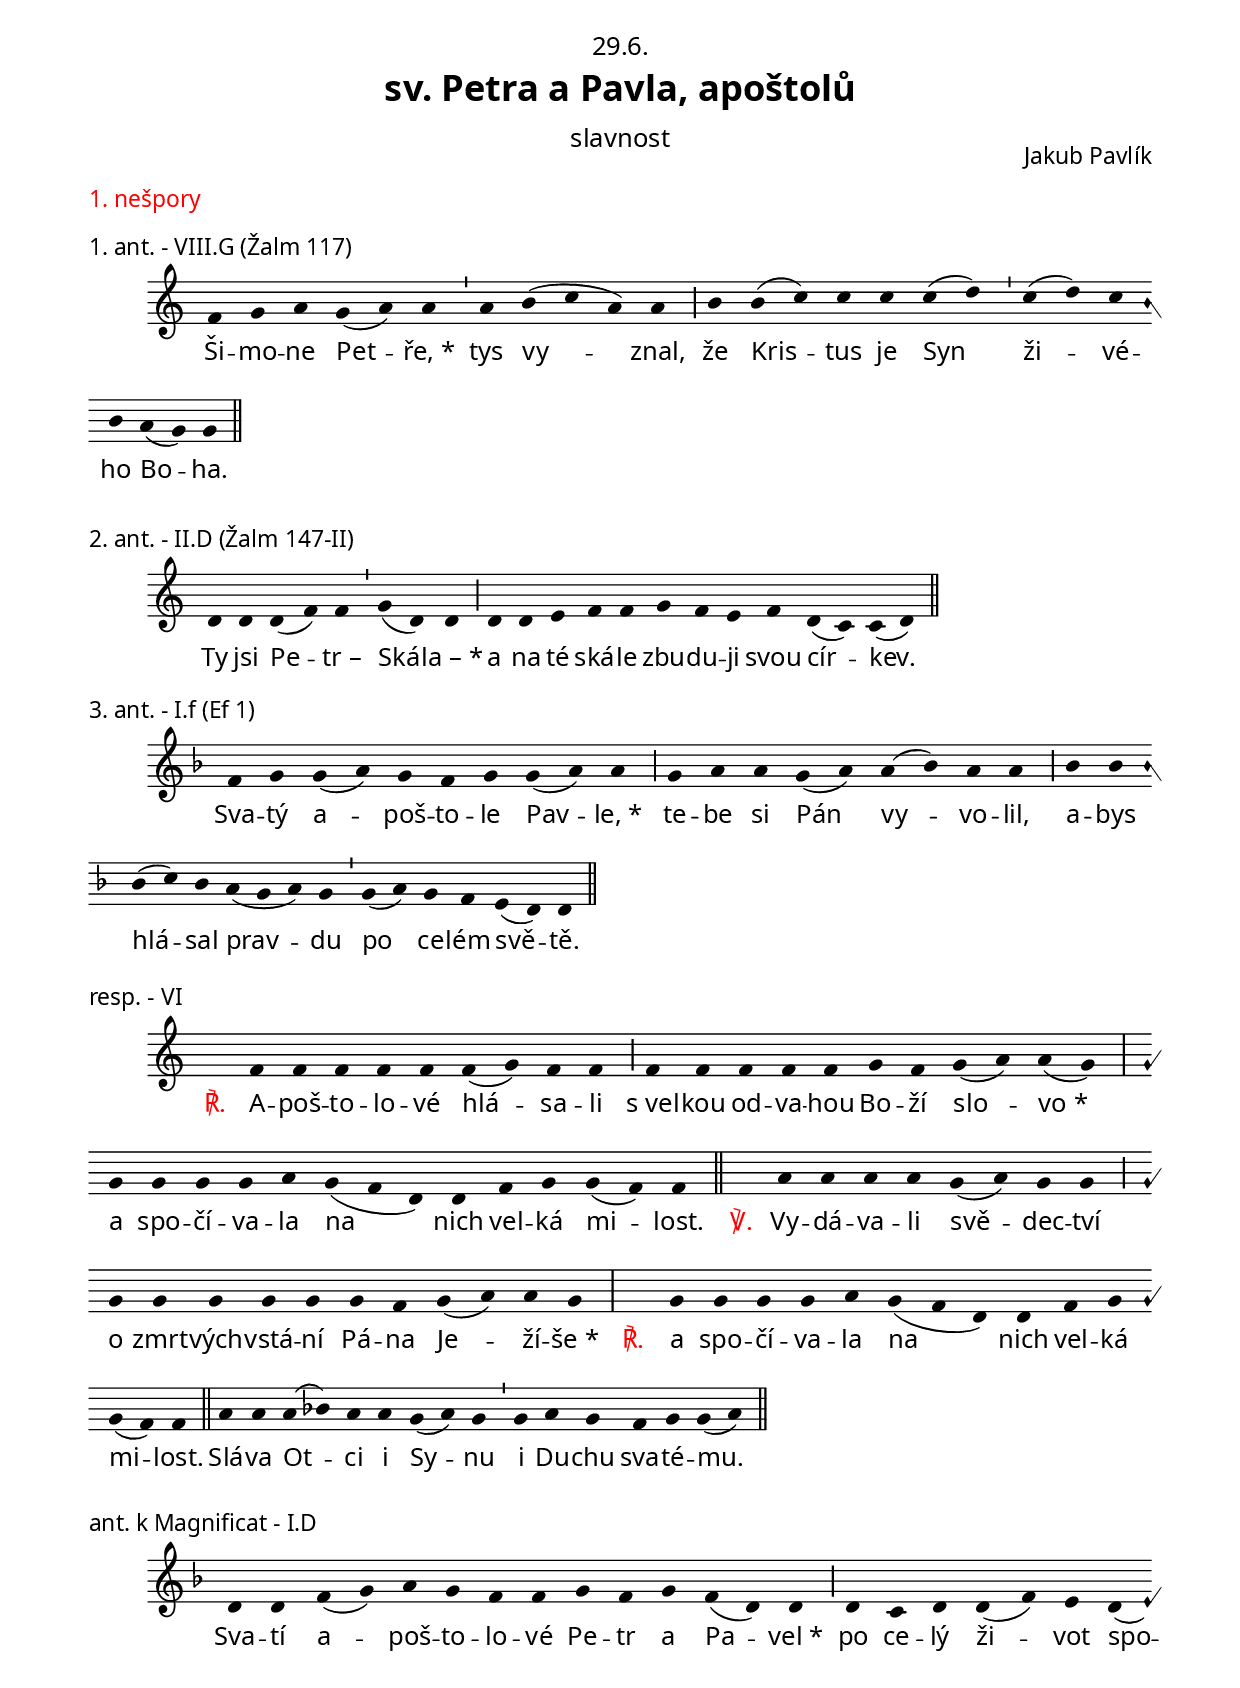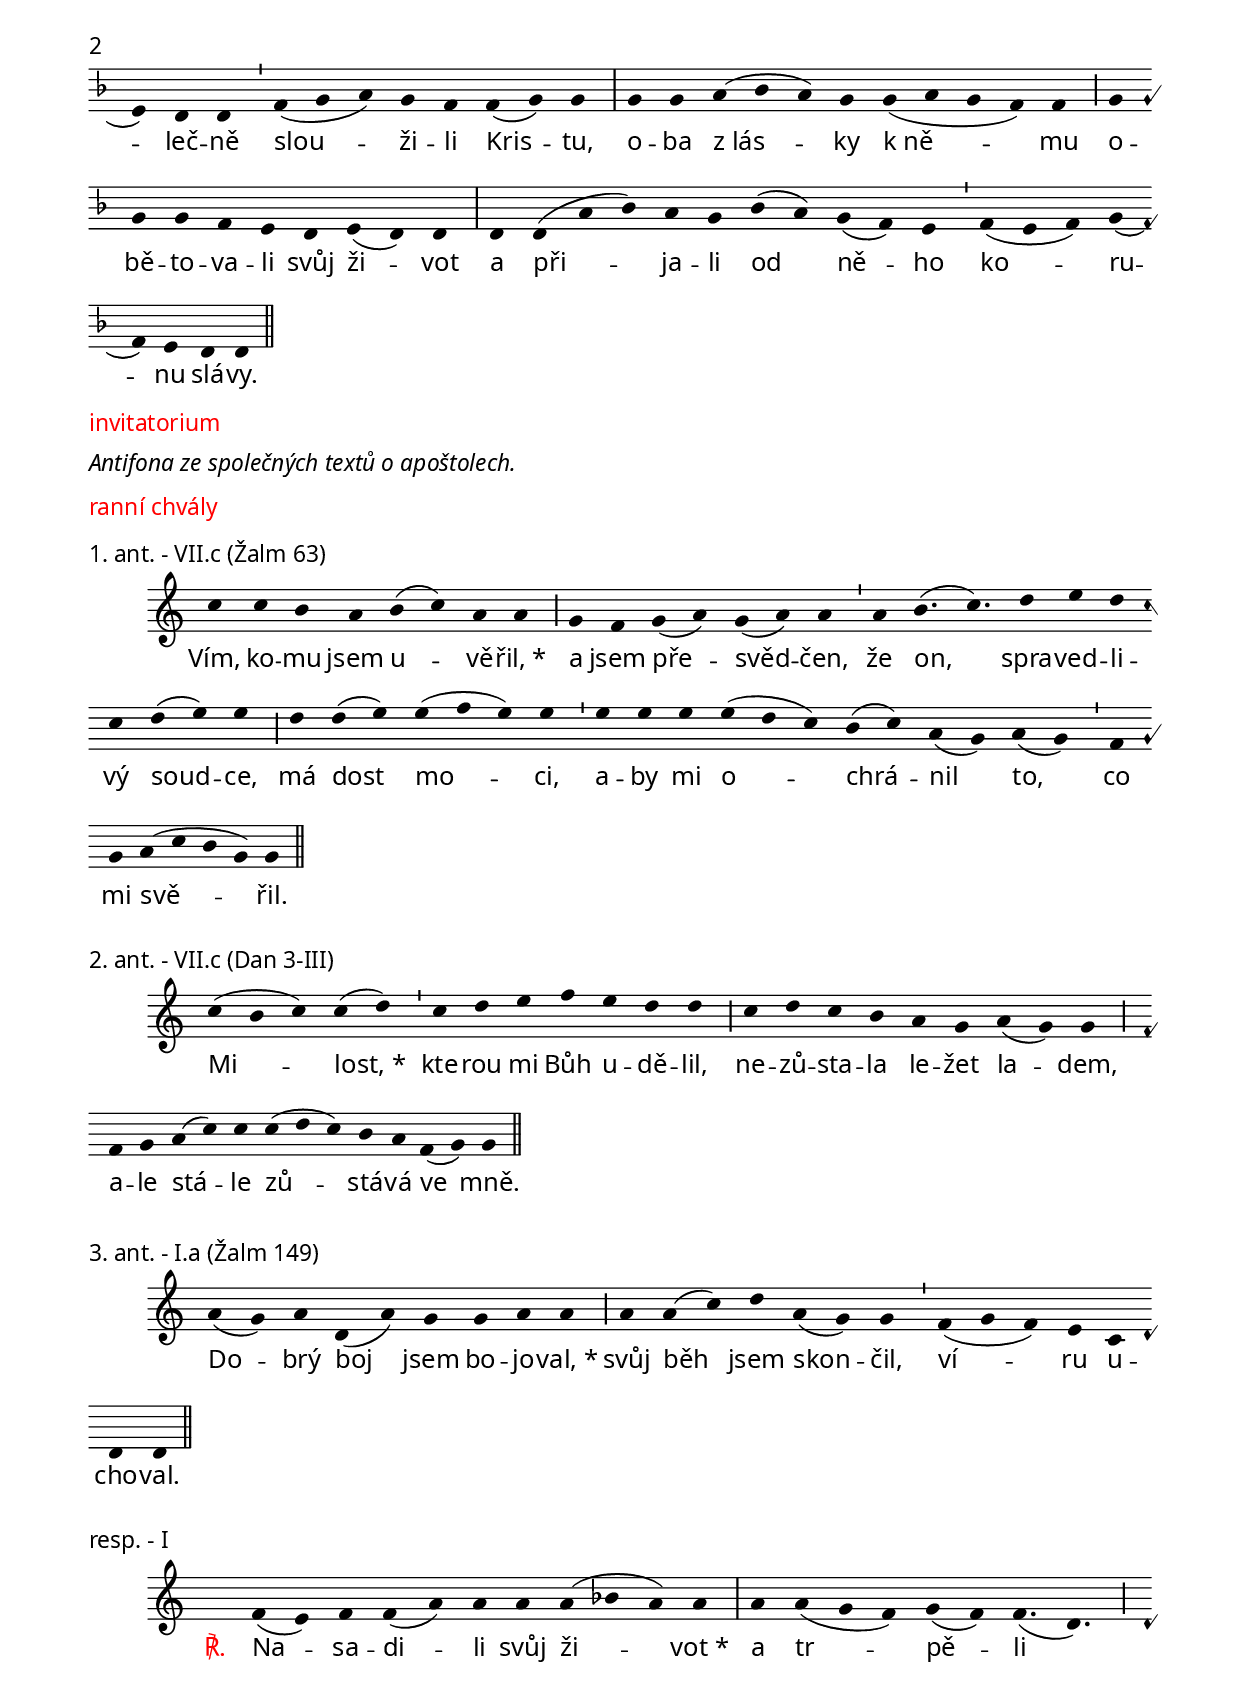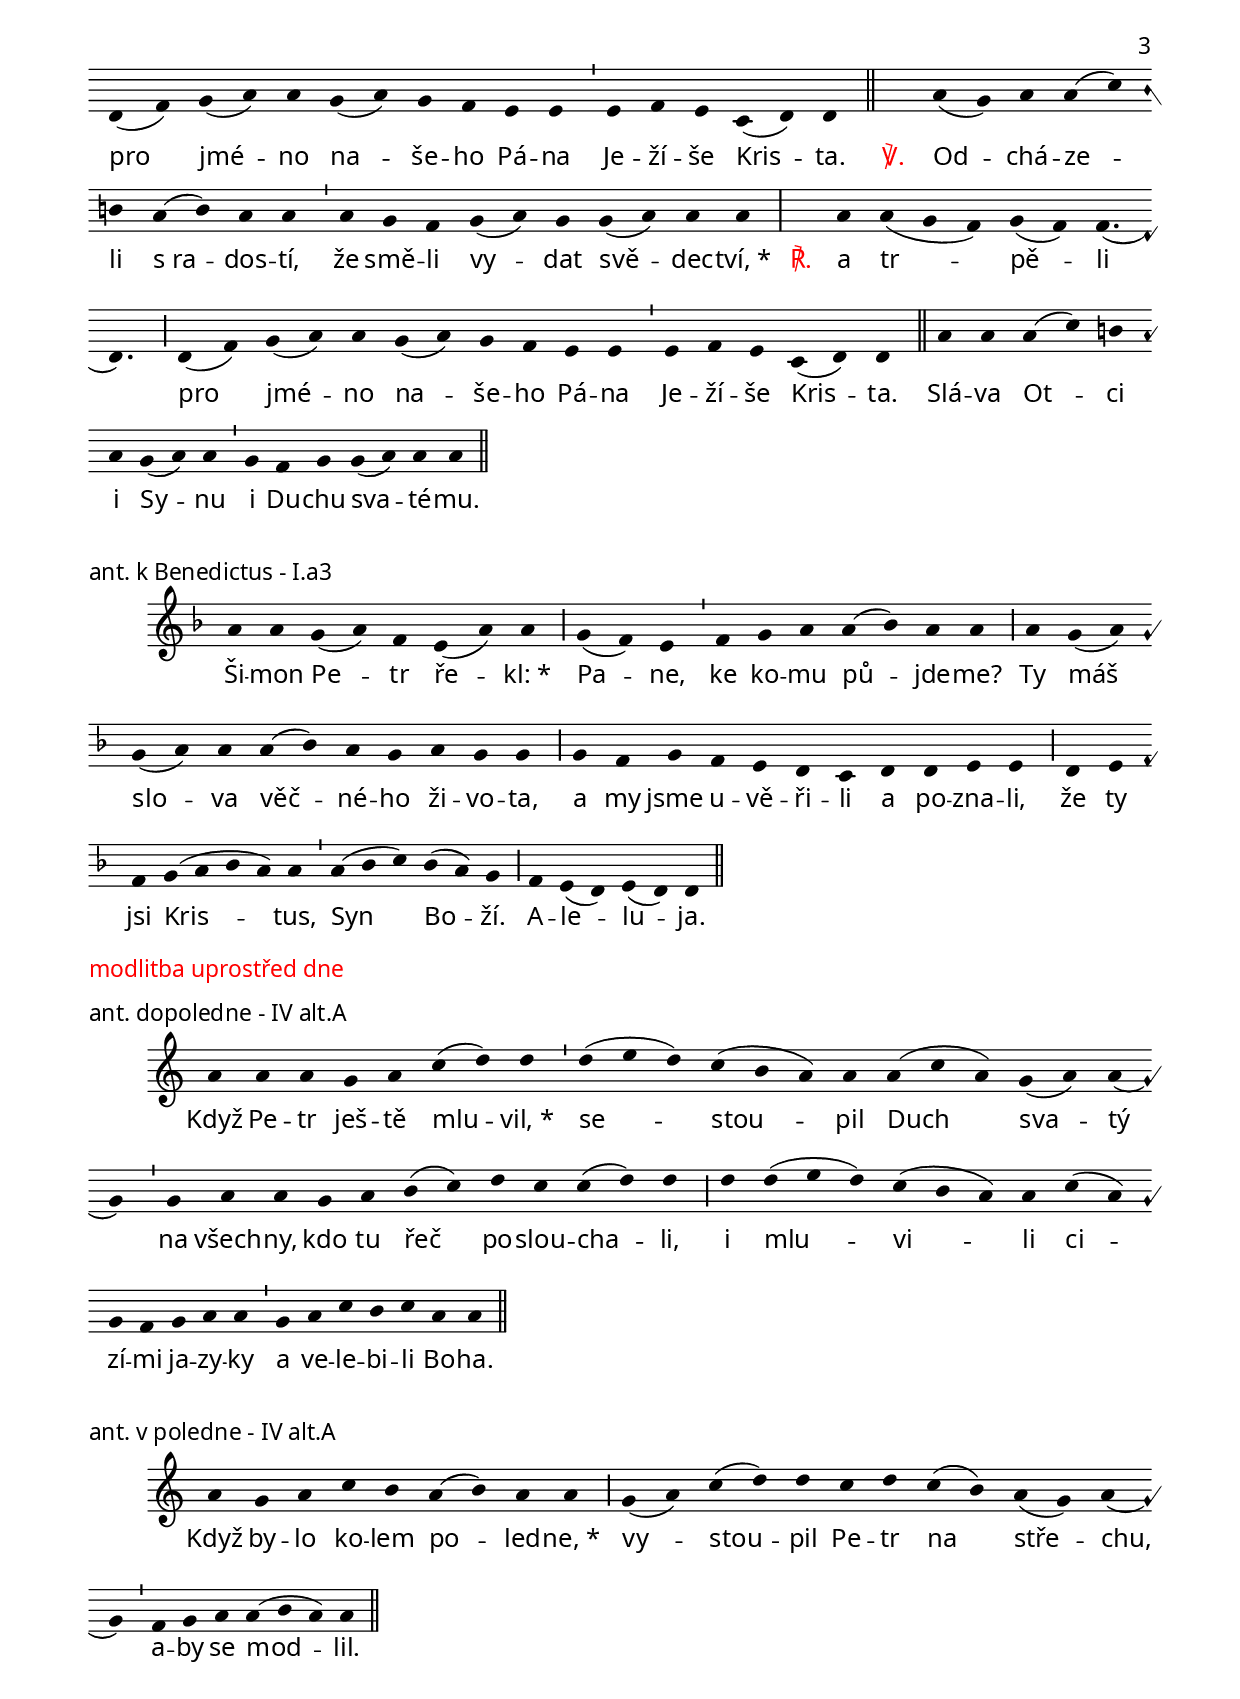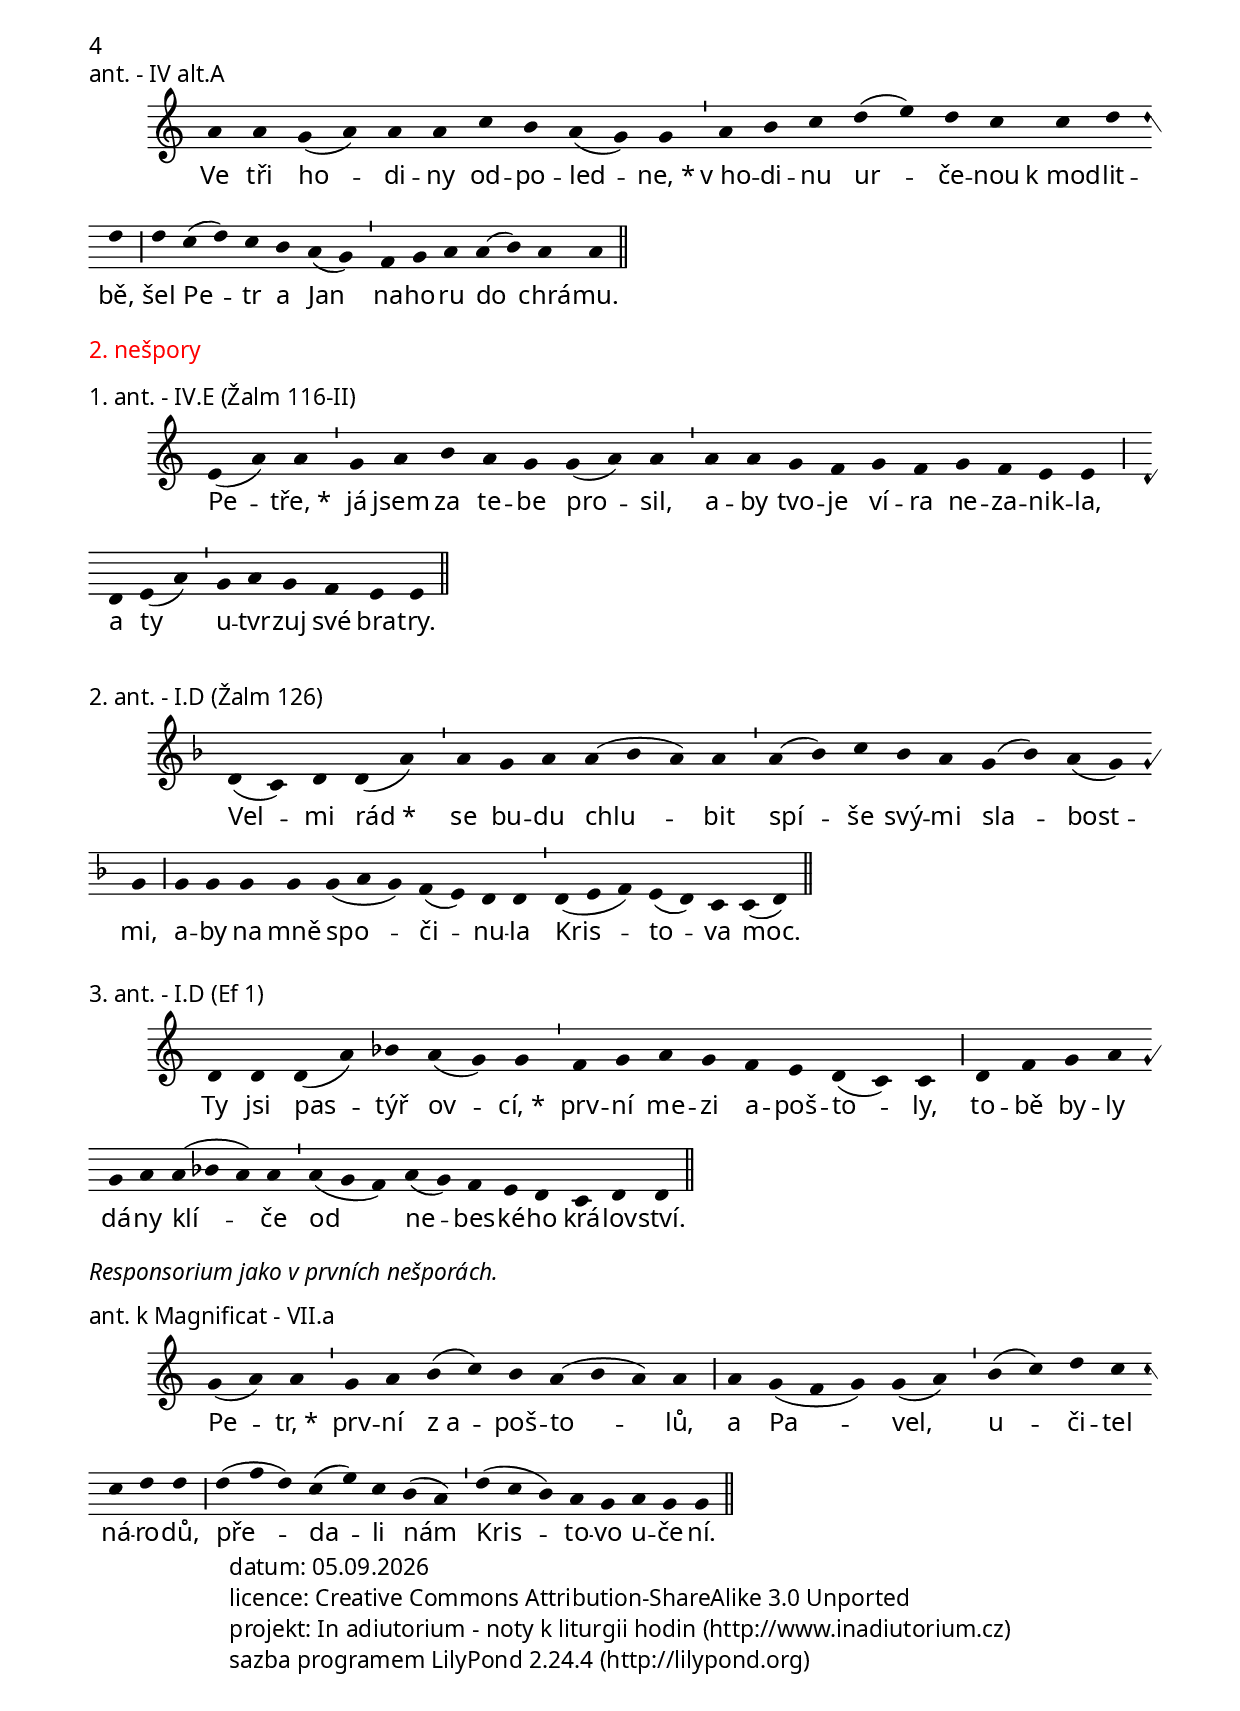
\version "2.15.37"

\include "../spolecne.ly"
\include "../dilyresponsorii.ly"

\header {
  title = \markup\titleSvatek
            "sv. Petra a Pavla, apoštolů"
            slavnost
            29.6.
  composer = "Jakub Pavlík"
}

\markup {\nadpisHodinka {"1. nešpory"}}

\score {
  \relative c' {
    \choralniRezim
    f4 g a g( a) a \barMin
    a b( c a) a \barMaior b b( c) c c c( d) \barMin c( d) c b a( g) g \barFinalis
  }
  \addlyrics {
    Ši -- mo -- ne Pet -- ře,_*
    tys vy -- znal, že Kris -- tus je Syn ži -- vé -- ho Bo -- ha.
  }
  \header {
    quid = "1. ant."
    modus = "VIII"
    differentia = "G"
    psalmus = "Žalm 117"
    id = "1ne-a1"
    piece = \markup {\sestavTitulek}
  }
}

\score {
  \relative c' {
    \choralniRezim
    d4 d d( f) f \barMin g( d) d \barMaior
    d d e f f g f e f d( c) c( d) \barFinalis
  }
  \addlyrics {
    Ty jsi Pe -- tr_– Ská -- la_–_*
    a na té ská -- le zbu -- du -- ji svou cír -- kev.
  }
  \header {
    quid = "2. ant."
    modus = "II"
    differentia = "D"
    psalmus = "Žalm 147-II"
    id = "1ne-a2"
    piece = \markup {\sestavTitulek}
  }
}

\score {
  \relative c' {
    \choralniRezim
    \key f \major
    f4 g g( a) g f g g( a) a \barMaior
    g a a g( a) a( bes) a a \barMaior
    bes bes bes( c) bes a( g a) g \barMin
    g( a) g f e( d) d \barFinalis
  }
  \addlyrics {
    Sva -- tý a -- poš -- to -- le Pav -- le,_*
    te -- be si Pán vy -- vo -- lil,
    a -- bys hlá -- sal prav -- du
    po ce -- lém svě -- tě.
  }
  \header {
    quid = "3. ant."
    modus = "I"
    differentia = "f"
    psalmus = "Ef 1"
    placet = "druhá půle kolem _pravdu_ je taková těžkopádná"
    id = "1ne-a3"
    piece = \markup {\sestavTitulek}
  }
}

\score {
  \relative c' {
    \choralniRezim

    % R
    \neviditelna f
    f f f f f f( g) f f \barMaior
    f f f f f g f g( a) a( g) \barMax
    g g g g a g( f d) d f g g( f) f \barFinalis
    % V
    \neviditelna a
    a4 a a a g( a) g g \barMaior
    g g g g g g f g( a) a g \barMax
    % R
    \neviditelna a
    g g g g a g( f d) d f g g( f) f \barFinalis
    % Slava
    \respVIdoxologie \barFinalis
  }
  \addlyrics {
    \Response A -- poš -- to -- lo -- vé hlá -- sa -- li
    s_vel -- kou od -- va -- hou Bo -- ží slo -- vo_*
    a spo -- čí -- va -- la na nich vel -- ká mi -- lost.
    \Verse Vy -- dá -- va -- li svě -- dec -- tví
    o zmrt -- vých -- vstá -- ní Pá -- na Je -- ží -- še_*
    \Response a spo -- čí -- va -- la na nich vel -- ká mi -- lost.
    \textRespDoxologie
  }
  \header {
    quid = "resp."
    modus = "VI"
    id = "1ne-r"
    piece = \markup {\sestavTitulekResp}
  }
}

\score {
  \relative c' {
    \key f \major
    \choralniRezim
    d4 d f( g) a g f f g f g f( d) d \barMaior
    d c d d( f) e d( e) d d \barMin f( g a) g f f( g) g \barMax
    g g a( bes a) g g( a g f) f \barMaior g g g f e d e( d) d \barMax
    d d( a' bes) a g bes( a) g( f) e \barMin f( e f) g( f) e d d \barFinalis
  }
  \addlyrics {
    Sva -- tí a -- poš -- to -- lo -- vé Pe -- tr a Pa -- vel_*
    po ce -- lý ži -- vot spo -- leč -- ně slou -- ži -- li Kris -- tu,
    o -- ba z_lás -- ky k_ně -- mu o -- bě -- to -- va -- li svůj ži -- vot
    a při -- ja -- li od ně -- ho ko -- ru -- nu slá -- vy.
  }
  \header {
    quid = "ant. k Magnificat"
    modus = "I"
    differentia = "D"
    psalmus = ""
    id = "1ne-amag"
    piece = \markup {\sestavTitulekBezZalmu}
  }
}

\markup {\nadpisHodinka {"invitatorium"}}

\markup\italic{Antifona ze společných textů o apoštolech.}

\markup {\nadpisHodinka {"ranní chvály"}}

\score {
  \relative c'' {
    \choralniRezim
    c4 c b a b( c) a a \barMaior
    g f g( a) g( a) a \barMin a b4.( c) d4 e d c d( e) e \barMaior
    d d( e) e( f e) e \barMin
    e e e e( d c) b( c) a( g) a( g) \barMin f g a( c b g) g \barFinalis
  }
  \addlyrics {
    Vím, ko -- mu jsem u -- vě -- řil,_*
    a jsem pře -- svěd -- čen, že on, spra -- ved -- li -- vý soud -- ce,
    má dost mo -- ci,
    a -- by mi o -- chrá -- nil to, co mi svě -- řil.
  }
  \header {
    quid = "1. ant."
    modus = "VII"
    differentia = "c"
    psalmus = "Žalm 63"
    id = "rch-a1"
    piece = \markup {\sestavTitulek}
  }
}

\score {
  \relative c'' {
    \choralniRezim
    c4( b c) c( d) \barMin c d e f e d d \barMaior
    c d c b a g a( g) g \barMaior
    f g a( c) c c( d c) b a f( g) g \barFinalis
  }
  \addlyrics {
    Mi -- lost,_* kte -- rou mi Bůh u -- dě -- lil,
    ne -- zů -- sta -- la le -- žet la -- dem,
    a -- le stá -- le zů -- stá -- vá ve mně.
  }
  \header {
    quid = "2. ant."
    modus = "VII"
    differentia = "c"
    psalmus = "Dan 3-III"
    id = "rch-a2"
    piece = \markup {\sestavTitulek}
  }
}

\score {
  \relative c'' {
    \choralniRezim
    a4( g) a d,( a') g g a a \barMaior
    a a( c) d a( g) g \barMin
    f( g f) e c d d \barFinalis
  }
  \addlyrics {
    Do -- brý boj jsem bo -- jo -- val,_*
    svůj běh jsem skon -- čil,
    ví -- ru u -- cho -- val.
  }
  \header {
    quid = "3. ant."
    modus = "I"
    differentia = "a"
    psalmus = "Žalm 149"
    id = "rch-a3"
    piece = \markup {\sestavTitulek}
  }
}

\score {
  \relative c' {
    \choralniRezim

    % R
    \neviditelna f
    f4( e) f f( a) a a a( bes a) a \barMax
    a a( g f) g( f) f4.( d) \barMaior
    d4( f) g( a) a g( a) g f e e \barMin
    e f e c( d) d \barFinalis
    % V
    \neviditelna a
    a'4( g) a a( c) b! a( b) a a \barMin
    a g f g( a) g g( a) a a \barMax
    % R
    \neviditelna a
    a a( g f) g( f) f4.( d) \barMaior
    d4( f) g( a) a g( a) g f e e \barMin
    e f e c( d) d \barFinalis
    % Slava
    a'4 a a( c) b! a g( a) a \barMin g f g g( a) a a \barFinalis
  }
  \addlyrics {
    \Response Na -- sa -- di -- li svůj ži -- vot_*
    a tr -- pě -- li
    pro jmé -- no na -- še -- ho Pá -- na
    Je -- ží -- še Kris -- ta.
    \Verse Od -- chá -- ze -- li s_ra -- dos -- tí,
    že smě -- li vy -- dat svě -- dec -- tví,_*
    \Response a tr -- pě -- li
    pro jmé -- no na -- še -- ho Pá -- na
    Je -- ží -- še Kris -- ta.
    \textRespDoxologie
  }
  \header {
    quid = "resp."
    modus = "I"
    placet = "celkově nic moc; 
    fatální chybou pak je dlouhé melisma na _tr_ na prominentním místě 
    (první slabika slova nesoucího klíčový význam)"
    id = "rch-r"
    piece = \markup {\sestavTitulekResp}
  }
}

\score {
  \relative c'' {
    \key f \major
    \choralniRezim
    a4 a g( a) f e( a) a \barMaior
    g( f) e \barMin f g a a( bes) a a \barMaior
    a g( a) g( a) a a( bes) a g a g g \barMaior
    g f g f e d c d d e e \barMaior
    d e f g( a bes a) a \barMin a( bes c) bes( a) g \barMaior
    f e( d) e( d) d \barFinalis
  }
  \addlyrics {
    Ši -- mon Pe -- tr ře -- kl:_*
    % Je to spravne prelozene? Neni lepsi "Ke komu bychom sli?"
    Pa -- ne, ke ko -- mu pů -- jde -- me?
    Ty máš slo -- va věč -- né -- ho ži -- vo -- ta,
    a my jsme u -- vě -- ři -- li a po -- zna -- li,
    že ty jsi Kris -- tus, Syn Bo -- ží.
    A -- le -- lu -- ja.
  }
  \header {
    quid = "ant. k Benedictus"
    modus = "I"
    differentia = "a3"
    psalmus = ""
    id = "rch-aben"
    piece = \markup {\sestavTitulekBezZalmu}
  }
}

\markup {\nadpisHodinka {"modlitba uprostřed dne"}}

\score {
  \relative c'' {
    \choralniRezim
    a4 a a g a c( d) d \barMin
    d( e d) c( b a) a a( c a) g( a) a( g) \barMin
    g a a g a b( c) d c c( d) d \barMaior
    d d( e d) c( b a) a c( a) g f g a a \barMin
    g a c b c a a \barFinalis
  }
  \addlyrics {
    Když Pe -- tr ješ -- tě mlu -- vil,_*
    se -- stou -- pil Duch sva -- tý
    na všech -- ny, kdo tu řeč po -- slou -- cha -- li,
    i mlu -- vi -- li ci -- zí -- mi ja -- zy -- ky
    a ve -- le -- bi -- li Bo -- ha.
  }
  \header {
    quid = "ant. dopoledne"
    modus = "IV alt"
    differentia = "A"
    psalmus = ""
    id = "tercie"
    piece = \markup {\sestavTitulekBezZalmu}
  }
}

\score {
  \relative c'' {
    \choralniRezim
    a4 g a c b a( b) a a \barMaior
    g( a) c( d) d c d c( b) a( g) a( g) \barMin
    f g a a( b a) a \barFinalis
  }
  \addlyrics {
    Když by -- lo ko -- lem po -- led -- ne,_*
    vy -- stou -- pil Pe -- tr na stře -- chu,
    a -- by se mod -- lil.
  }
  \header {
    quid = "ant. v poledne"
    modus = "IV alt"
    differentia = "A"
    psalmus = ""
    id = "sexta"
    piece = \markup {\sestavTitulekBezZalmu}
  }
}

\score {
  \relative c'' {
    \choralniRezim
    a4 a g( a) a a c b a( g) g \barMin
    a b c d( e) d c c d d \barMaior
    d c( d) c b a( g) \barMin f g a a( b) a a \barFinalis
  }
  \addlyrics {
    Ve tři ho -- di -- ny od -- po -- led -- ne,_*
    v_ho -- di -- nu ur -- če -- nou k_mod -- lit -- bě,
    šel Pe -- tr a Jan na -- ho -- ru do chrá -- mu.
  }
  \header {
    quid = "ant."
    modus = "IV alt"
    differentia = "A"
    psalmus = ""
    id = "nona"
    piece = \markup {\sestavTitulekBezZalmu}
  }
}

\markup {\nadpisHodinka {"2. nešpory"}}

\score {
  \relative c' {
    \choralniRezim
    e( a) a \barMin g a b a g g( a) a \barMin
    a a g f g f g f e e \barMaior
    d e( a) \barMin g a g f e e \barFinalis
  }
  \addlyrics {
    Pe -- tře,_* já jsem za te -- be pro -- sil,
    a -- by tvo -- je ví -- ra ne -- za -- nik -- la,
    a ty u -- tvr -- zuj své bra -- try.
  }
  \header {
    quid = "1. ant."
    modus = "IV"
    differentia = "E"
    psalmus = "Žalm 116-II"
    placet = "retardace na _a ty_ se mi jeví nepatřičná"
    id = "2ne-a1"
    piece = \markup {\sestavTitulek}
  }
}

\score {
  \relative c' {
    \choralniRezim
    \key f \major
    d4( c) d d( a') \barMin a g a a( bes a) a \barMin a( bes) c bes a g( bes) a( g) g \barMaior
    g g g g g( a g) f( e) d d \barMin d( e f) e( d) c c( d) \barFinalis
  }
  \addlyrics {
    Vel -- mi rád_* se bu -- du chlu -- bit spí -- še svý -- mi sla -- bost -- mi,
    a -- by na mně spo -- či -- nu -- la Kris -- to -- va moc.
  }
  \header {
    quid = "2. ant."
    modus = "I"
    differentia = "D"
    psalmus = "Žalm 126"
    id = "2ne-a2"
    piece = \markup {\sestavTitulek}
  }
}

\score {
  \relative c' {
    \choralniRezim
    d4 d d( a') bes a( g) g \barMin
    f g a g f e d( c) c \barMaior
    d f g a g a a( bes a) a \barMin
    a( g f) a( g) f e d c d d \barFinalis
  }
  \addlyrics {
    Ty jsi pas -- týř ov -- cí,_*
    prv -- ní me -- zi a -- poš -- to -- ly,
    to -- bě by -- ly dá -- ny klí -- če
    od ne -- bes -- ké -- ho krá -- lov -- ství.
  }
  \header {
    quid = "3. ant."
    modus = "I"
    differentia = "D"
    psalmus = "Ef 1"
    id = "2ne-a3"
    piece = \markup {\sestavTitulek}
  }
}

\markup\italic{Responsorium jako v prvních nešporách.}

\score {
  \relative c'' {
    \choralniRezim
    g4( a) a \barMin g a b( c) b a( b a) a \barMaior
    a g( f g) g( a) \barMin b( c) d c c d d \barMaior
    d( f d) c( e) c b( a) \barMin d( c b) a g a g g \barFinalis
  }
  \addlyrics {
    Pe -- tr,_* prv -- ní z_a -- poš -- to -- lů,
    a Pa -- vel, u -- či -- tel ná -- ro -- dů,
    pře -- da -- li nám Kris -- to -- vo u -- če -- ní.
  }
  \header {
    quid = "ant. k Magnificat"
    modus = "VII"
    differentia = "a"
    psalmus = ""
    placet = "~; zkusit upravit zejm. začátek a příp. připravit zcela nezávislé alternativy"
    id = "2ne-amag"
    piece = \markup {\sestavTitulekBezZalmu}
  }
}